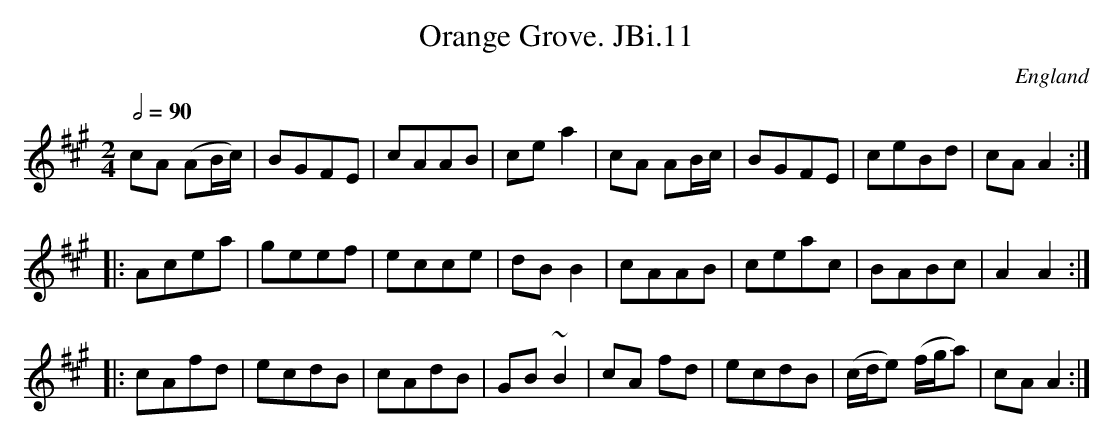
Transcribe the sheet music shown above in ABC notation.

X:1
T:Orange Grove. JBi.11
L:1/8
M:2/4
O:England
Q:1/2=90
K:A
cA (AB/c/)|BGFE|cAAB|cea2|cA AB/c/|BGFE|ceBd|cAA2:|!
|:Acea|geef|ecce|dBB2|cAAB|ceac|BABc|A2A2:|!
|:cAfd|ecdB|cAdB|GB~B2|cA fd|ecdB|(c/d/e) (f/g/a)|cAA2:|
